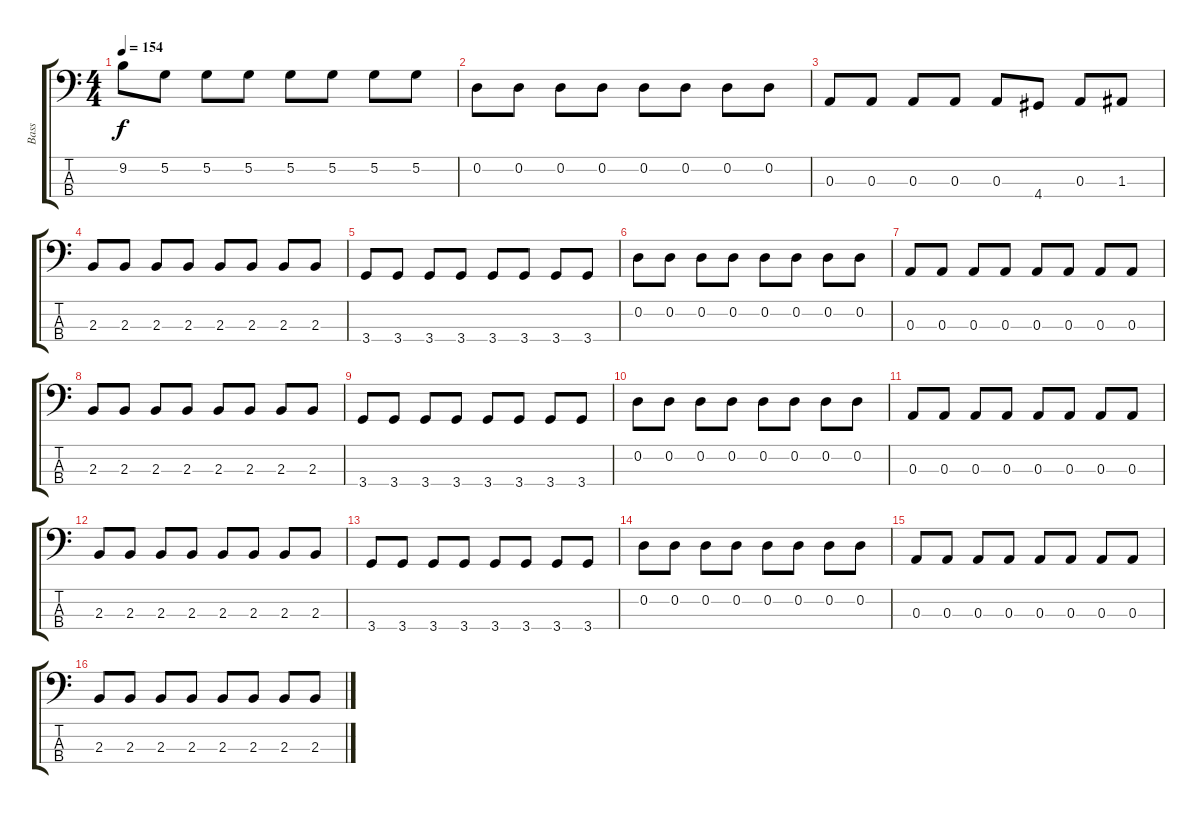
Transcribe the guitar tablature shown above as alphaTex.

\track ("Bass" "Bass") {instrument electricbassfinger}
\staff {score tabs}
\tuning (G2 D2 A1 E1) {hide}
\ts (4 4)
\tempo 154
\clef f4
\ks c
9.2.8{dy f} 5.2.8 5.2.8 5.2.8 5.2.8 5.2.8 5.2.8 5.2.8 |
0.2.8 0.2.8 0.2.8 0.2.8 0.2.8 0.2.8 0.2.8 0.2.8 |
0.3.8 0.3.8 0.3.8 0.3.8 0.3.8 4.4.8 0.3.8 1.3.8 |
2.3.8 2.3.8 2.3.8 2.3.8 2.3.8 2.3.8 2.3.8 2.3.8 |
3.4.8 3.4.8 3.4.8 3.4.8 3.4.8 3.4.8 3.4.8 3.4.8 |
0.2.8 0.2.8 0.2.8 0.2.8 0.2.8 0.2.8 0.2.8 0.2.8 |
0.3.8 0.3.8 0.3.8 0.3.8 0.3.8 0.3.8 0.3.8 0.3.8 |
2.3.8 2.3.8 2.3.8 2.3.8 2.3.8 2.3.8 2.3.8 2.3.8 |
3.4.8 3.4.8 3.4.8 3.4.8 3.4.8 3.4.8 3.4.8 3.4.8 |
0.2.8 0.2.8 0.2.8 0.2.8 0.2.8 0.2.8 0.2.8 0.2.8 |
0.3.8 0.3.8 0.3.8 0.3.8 0.3.8 0.3.8 0.3.8 0.3.8 |
2.3.8 2.3.8 2.3.8 2.3.8 2.3.8 2.3.8 2.3.8 2.3.8 |
3.4.8 3.4.8 3.4.8 3.4.8 3.4.8 3.4.8 3.4.8 3.4.8 |
0.2.8 0.2.8 0.2.8 0.2.8 0.2.8 0.2.8 0.2.8 0.2.8 |
0.3.8 0.3.8 0.3.8 0.3.8 0.3.8 0.3.8 0.3.8 0.3.8 |
2.3.8 2.3.8 2.3.8 2.3.8 2.3.8 2.3.8 2.3.8 2.3.8
